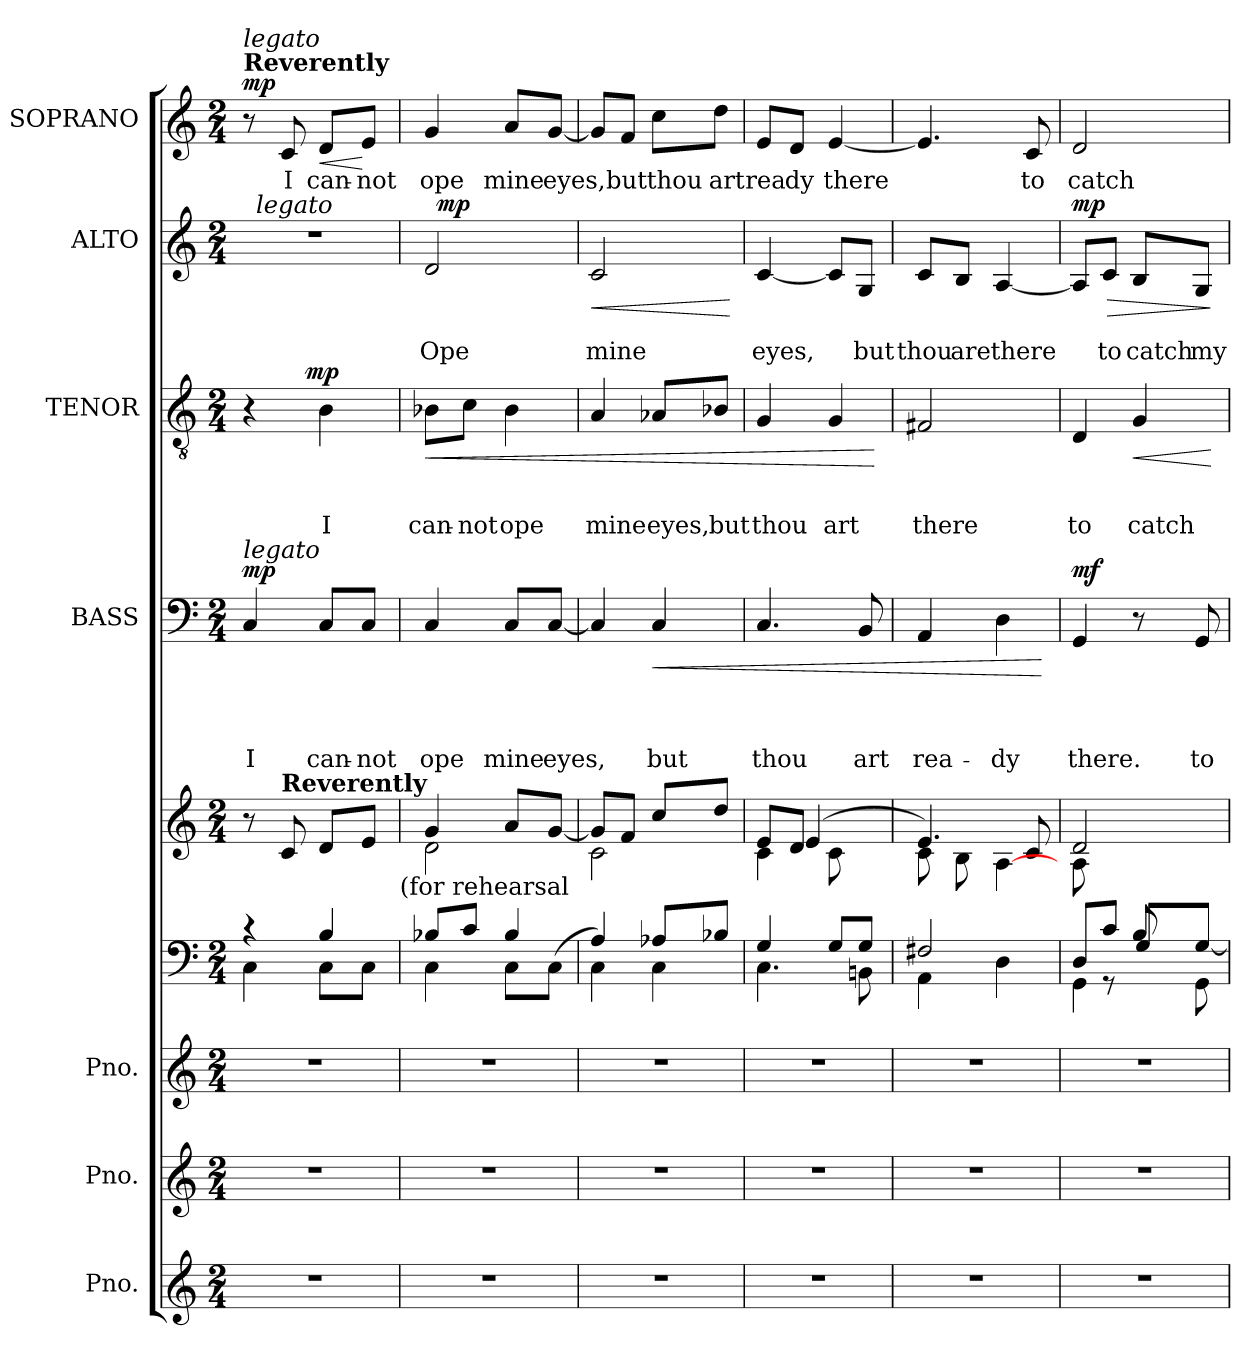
**kern	**kern	**kern	**kern	**kern	**kern	**text	**text	**text	**text	**dynam	**kern	**text	**text	**text	**dynam	**kern	**text	**text	**dynam	**kern	**text	**dynam
*part9	*part8	*part7	*part6	*part5	*part4	*part4	*part4	*part4	*part4	*part4	*part3	*part3	*part3	*part3	*part3	*part2	*part2	*part2	*part2	*part1	*part1	*part1
*staff9	*staff8	*staff7	*staff6	*staff5	*staff4	*staff4	*staff4	*staff4	*staff4	*staff4	*staff3	*staff3	*staff3	*staff3	*staff3	*staff2	*staff2	*staff2	*staff2	*staff1	*staff1	*staff1
*I"Pno.	*I"Pno.	*I"Pno.	*	*	*I"BASS	*	*	*	*	*	*I"TENOR	*	*	*	*	*I"ALTO	*	*	*	*I"SOPRANO	*	*
*	*	*	*	*	*I'B.	*	*	*	*	*	*I'T.	*	*	*	*	*I'A.	*	*	*	*I'S.	*	*
*clefG2	*clefG2	*clefG2	*clefF4	*clefG2	*clefF4	*	*	*	*	*	*clefGv2	*	*	*	*	*clefG2	*	*	*	*clefG2	*	*
*k[]	*k[]	*k[]	*k[]	*k[]	*k[]	*	*	*	*	*	*k[]	*	*	*	*	*k[]	*	*	*	*k[]	*	*
*C:	*C:	*C:	*C:	*C:	*C:	*	*	*	*	*	*C:	*	*	*	*	*C:	*	*	*	*C:	*	*
*M2/4	*M2/4	*M2/4	*M2/4	*M2/4	*M2/4	*	*	*	*	*	*M2/4	*	*	*	*	*M2/4	*	*	*	*M2/4	*	*
*MM50	*MM50	*MM50	*MM50	*MM50	*MM50	*	*	*	*	*	*MM50	*	*	*	*	*MM50	*	*	*	*MM50	*	*
=1	=1	=1	=1	=1	=1	=1	=1	=1	=1	=1	=1	=1	=1	=1	=1	=1	=1	=1	=1	=1	=1	=1
*	*	*	*^	*	*	*	*	*	*	*	*	*	*	*	*	*	*	*	*	*	*	*
!	!	!	!	!	!	!	!	!	!	!	!	!	!	!	!	!	!	!	!	!	!LO:TX:a:B:t=Reverently	!	!
!	!	!	!	!	!	!	!	!	!	!	!	!	!	!	!	!	!	!	!	!	!LO:TX:a:i:t=legato	!	!
!	!	!	!	!	!	!	!	!	!	!	!	!LO:TX:a:i:t=legato	!	!	!	!	!	!	!	!	!	!	!
!	!	!	!	!	!	!LO:TX:a:i:t=legato	!	!	!	!	!	!	!	!	!	!	!	!	!	!	!	!	!
!	!	!	!	!	!	!	!	!	!	!LO:LY:b	!LO:DY:a	!	!	!	!	!	!LO:N:vis=1	!	!	!	!	!	!LO:DY:a
*	*	*	*	*	*	*	*	*	*	*	*	*^	*	*	*	*	*^	*	*	*	*	*	*
2r	2r	2r	4C\	4rc	8r	4C/	.	.	.	I	mp	4r	8..ryy	.	.	.	.	2r	32ryy	.	.	.	8r	.	mp
!	!	!	!	!	!	!	!	!	!	!	!	!	!	!	!	!	!	!	!LO:TX:a:i:t=legato	!	!	!	!	!	!
.	.	.	.	.	.	.	.	.	.	.	.	.	.	.	.	.	.	.	4...ryy	.	.	.	.	.	.
!	!	!	!	!	!LO:TX:a:B:t=Reverently	!	!	!	!	!	!	!	!	!	!	!	!	!	!	!	!	!	!	!	!
!	!	!	!	!	!	!	!	!	!	!	!	!	!	!	!	!	!	!	!	!	!	!	!	!LO:LY:b	!
.	.	.	.	.	8c/	.	.	.	.	.	.	.	.	.	.	.	.	.	.	.	.	.	8c/	I	.
!	!	!	!	!	!	!	!	!	!	!	!	!	!	!	!	!	!LO:DY:a	!	!	!	!	!	!	!	!
.	.	.	.	.	.	.	.	.	.	.	.	.	4ryy	.	.	.	mp	.	.	.	.	.	.	.	.
!	!	!	!	!	!	!	!	!	!	!LO:LY:b	!	!	!	!	!	!LO:LY:b	!	!	!	!	!	!	!	!LO:LY:b	!LO:HP:b
.	.	.	8C\L	4B/	8d/L	8C/L	.	.	.	can-	.	4B\	.	.	.	I	.	.	.	.	.	.	8d/L	can-	<
!	!	!	!	!	!	!	!	!	!	!LO:LY:b:rj	!	!	!	!	!	!	!	!	!	!	!	!	!	!LO:LY:b:rj	!
.	.	.	8C\J	.	8e/J	8C/J	.	.	.	-not	.	.	.	.	.	.	.	.	.	.	.	.	8e/J	-not	[
.	.	.	.	.	.	.	.	.	.	.	.	.	32ryy	.	.	.	.	.	.	.	.	.	.	.	.
!	!	!	!	!	!LO:TX:b:t=(for rehearsal	!	!	!	!	!	!	!	!	!	!	!	!	!	!	!	!	!	!	!	!
*	*	*	*	*	*	*	*	*	*	*	*	*v	*v	*	*	*	*	*	*	*	*	*	*	*	*
=2	=2	=2	=2	=2	=2	=2	=2	=2	=2	=2	=2	=2	=2	=2	=2	=2	=2	=2	=2	=2	=2	=2	=2	=2
*	*	*	*	*	*MM50	*	*	*	*	*	*	*	*	*	*	*	*	*	*	*	*	*	*	*
*	*	*	*	*	*^	*	*	*	*	*	*	*^	*	*	*	*	*	*	*	*	*	*	*	*
!	!	!	!	!	!	!	!	!	!	!	!LO:LY:b	!	!	!	!	!	!LO:LY:b	!LO:HP:b	!	!	!	!LO:LY:b	!	!	!LO:LY:b	!
*	*	*	*	*	*	*	*	*	*	*	*	*	*v	*v	*	*	*	*	*	*	*	*	*	*	*	*
2r	2r	2r	4C\	8B-X/L	2d\	4g/	4C/	.	.	.	ope	.	8B-X\L	.	.	can-	<	2d/	32ryy	.	Ope	.	4g/	ope	.
!	!	!	!	!	!	!	!	!	!	!	!	!	!	!	!	!	!	!	!	!	!	!LO:DY:a	!	!	!
.	.	.	.	.	.	.	.	.	.	.	.	.	.	.	.	.	.	.	4...ryy	.	.	mp	.	.	.
!	!	!	!	!	!	!	!	!	!	!	!	!	!	!	!	!LO:LY:b:rj	!	!	!	!	!	!	!	!	!
.	.	.	.	8c/J	.	.	.	.	.	.	.	.	8c\J	.	.	-not	.	.	.	.	.	.	.	.	.
!	!	!	!	!	!	!	!	!	!	!	!LO:LY:b	!	!	!	!	!LO:LY:b	!	!	!	!	!	!	!	!LO:LY:b	!
.	.	.	8C\L	4B-/	.	8a/L	8C/L	.	.	.	mine	.	4B-\	.	.	ope	.	.	.	.	.	.	8a/L	mine	.
!	!	!	!	!	!	!	!	!	!	!	!LO:LY:b	!	!	!	!	!	!	!	!	!	!	!	!	!LO:LY:b	!
.	.	.	(<8C\J	.	.	[>8g/J	[<8C/J	.	.	.	eyes,	.	.	.	.	.	.	.	.	.	.	.	[<8g/J	eyes,	.
=3	=3	=3	=3	=3	=3	=3	=3	=3	=3	=3	=3	=3	=3	=3	=3	=3	=3	=3	=3	=3	=3	=3	=3	=3	=3
!	!	!	!	!	!	!	!	!	!	!	!	!	!	!	!	!LO:LY:b	!	!	!	!	!LO:LY:b	!LO:HP:b	!	!	!
*	*	*	*	*	*	*	*	*	*	*	*	*	*	*	*	*	*	*v	*v	*	*	*	*	*	*
2r	2r	2r	4C\)	4A/	2c\	8g/L]	4C/]	.	.	.	.	.	4A/	.	.	mine	.	2c/	.	mine	<	8g/L]	.	.
!	!	!	!	!	!	!	!	!	!	!	!	!	!	!	!	!	!	!	!	!	!	!	!LO:LY:b	!
.	.	.	.	.	.	8f/J	.	.	.	.	.	.	.	.	.	.	.	.	.	.	.	8f/J	but	.
!	!	!	!	!	!	!	!	!	!	!	!LO:LY:b	!LO:HP:b	!	!	!	!LO:LY:b	!	!	!	!	!	!	!LO:LY:b	!
.	.	.	4C\	8A-X/L	.	8cc/L	4C/	.	.	.	but	<	8A-X/L	.	.	eyes,	.	.	.	.	.	8cc\L	thou	.
!	!	!	!	!	!	!	!	!	!	!	!	!	!	!	!	!LO:LY:b	!	!	!	!	!	!	!LO:LY:b	!
.	.	.	.	8B-X/J	.	8dd/J	.	.	.	.	.	.	8B-X/J	.	.	but	.	.	.	.	.	8dd\J	art	.
*	*	*	*v	*v	*	*	*	*	*	*	*	*	*	*	*	*	*	*	*	*	*	*	*	*
*	*	*	*	*v	*v	*	*	*	*	*	*	*	*	*	*	*	*	*	*	*	*	*	*
.	.	.	.	.	.	.	.	.	.	.	.	.	.	.	.	.	.	.	[	.	.	.
=4	=4	=4	=4	=4	=4	=4	=4	=4	=4	=4	=4	=4	=4	=4	=4	=4	=4	=4	=4	=4	=4	=4
*	*	*	*^	*^	*	*	*	*	*	*	*	*	*	*	*	*	*	*	*	*	*	*
*	*	*	*	*^	*	*^	*	*	*	*	*	*	*	*	*	*	*	*	*	*	*	*	*	*
!	!	!	!	!	!	!	!	!	!	!	!	!	!LO:LY:b	!	!	!	!	!LO:LY:b	!	!	!	!LO:LY:b	!	!	!LO:LY:b	!
2r	2r	2r	4ryy	4.C\	4G/	4c\	8e/L	8ryy	4.C/	.	.	.	thou	.	4G/	.	.	thou	.	[<4c/	.	eyes,	.	8e/L	rea	.
!	!	!	!	!	!	!	!	!	!	!	!	!	!	!	!	!	!	!	!	!	!	!	!	!	!LO:LY:b	!
.	.	.	.	.	.	.	8d/J	(4e/	.	.	.	.	.	.	.	.	.	.	.	.	.	.	.	8d/J	dy	.
!	!	!	!	!	!	!	!	!	!	!	!	!	!	!	!	!	!	!LO:LY:b	!	!	!	!	!	!	!LO:LY:b	!
.	.	.	8G/L	.	8ryy	8ryy	8c\	.	.	.	.	.	.	.	4G/	.	.	art	.	8c/L]	.	.	.	[<4e/	there	.
!	!	!	!	!	!	!	!	!	!	!	!	!	!LO:LY:b	!	!	!	!	!	!	!	!	!LO:LY:b	!	!	!	!
.	.	.	8G\J	8ryy	8BBn\	8ryy	8ryy	8ryy	8BB/	.	.	.	art	.	.	.	.	.	.	8G/J	.	but	.	.	.	.
*	*	*	*v	*v	*v	*	*	*	*	*	*	*	*	*	*	*	*	*	*	*	*	*	*	*	*	*
*	*	*	*	*v	*v	*v	*	*	*	*	*	*	*	*	*	*	*	*	*	*	*	*	*	*
.	.	.	.	.	.	.	.	.	.	.	.	.	.	.	[	.	.	.	.	.	.	.
=5	=5	=5	=5	=5	=5	=5	=5	=5	=5	=5	=5	=5	=5	=5	=5	=5	=5	=5	=5	=5	=5	=5
*	*	*	*^	*^	*	*	*	*	*	*	*	*	*	*	*	*	*	*	*	*	*	*
!	!	!	!	!	!	!	!	!	!	!	!LO:LY:b	!	!	!	!	!LO:LY:b	!	!	!	!LO:LY:b	!	!	!	!
2r	2r	2r	2F#X/	4AA\	8c\	4.e/)	4AA/	.	.	.	rea-	.	2F#X/	.	.	there	.	8c/L	.	thou	.	4.e/]	.	.
!	!	!	!	!	!	!	!	!	!	!	!	!	!	!	!	!	!	!	!	!LO:LY:b	!	!	!	!
.	.	.	.	.	8B\	.	.	.	.	.	.	.	.	.	.	.	.	8B/J	.	are	.	.	.	.
!	!	!	!	!	!	!	!	!	!	!	!LO:LY:b	!	!	!	!	!	!	!	!	!LO:LY:b	!	!	!	!
.	.	.	.	4D\	[<4A\	.	4D\	.	.	.	-dy	.	.	.	.	.	.	[<4A/	.	there	.	.	.	.
!	!	!	!	!	!	!	!	!	!	!	!	!	!	!	!	!	!	!	!	!	!	!	!LO:LY:b	!
.	.	.	.	.	.	8c/	.	.	.	.	.	.	.	.	.	.	.	.	.	.	.	8c/	to	.
*	*	*	*v	*v	*	*	*	*	*	*	*	*	*	*	*	*	*	*	*	*	*	*	*	*
*	*	*	*	*v	*v	*	*	*	*	*	*	*	*	*	*	*	*	*	*	*	*	*	*
.	.	.	.	.	.	.	.	.	.	[	.	.	.	.	.	.	.	.	.	.	.	.
=6	=6	=6	=6	=6	=6	=6	=6	=6	=6	=6	=6	=6	=6	=6	=6	=6	=6	=6	=6	=6	=6	=6
*	*	*	*^	*^	*	*	*	*	*	*	*	*	*	*	*	*	*	*	*	*	*	*
*	*	*	*	*^	*	*	*	*	*	*	*	*	*	*	*	*	*	*	*	*	*	*	*	*
*	*	*	*	*	*^	*	*	*	*	*	*	*	*	*	*	*	*	*	*	*	*	*	*	*	*
!	!	!	!	!	!	!	!	!	!	!	!	!	!LO:LY:b	!LO:DY:a	!	!	!	!LO:LY:b	!	!	!	!	!LO:HP:b	!	!LO:LY:b	!
!	!	!	!	!	!	!	!	!	!	!	!	!	!	!	!	!	!	!	!	!	!	!	!LO:DY:n=1:b	!	!	!
2r	2r	2r	8D/L	4ryy	4GG\	8ryy	2d/	8A\	4GG/	.	.	.	there.	mf	4D/	.	.	to	.	8A/L]	.	.	> mp	2d/	catch	.
!	!	!	!	!	!	!	!	!	!	!	!	!	!	!	!	!	!	!	!	!	!	!LO:LY:b	!	!	!	!
.	.	.	8c\J	.	.	8rGG	.	4.ryy	.	.	.	.	.	.	.	.	.	.	.	8c/J	.	to	.	.	.	.
!	!	!	!	!	!	!	!	!	!	!	!	!	!	!	!	!	!	!LO:LY:b	!LO:HP:b	!	!	!LO:LY:b	!	!	!	!
.	.	.	8B/	8G/L	4ryy	8ryy	.	.	8r	.	.	.	.	.	4G/	.	.	catch	<	8B/L	.	catch	.	.	.	.
!	!	!	!	!	!	!	!	!	!	!	!	!	!LO:LY:b	!	!	!	!	!	!	!	!	!LO:LY:b	!	!	!	!
.	.	.	8ryy	[<8G\J	.	8GG\	.	.	8GG/	.	.	.	to	.	.	.	.	.	.	8G/J	.	my	.	.	.	.
*	*	*	*v	*v	*v	*v	*	*	*	*	*	*	*	*	*	*	*	*	*	*	*	*	*	*	*	*
*	*	*	*	*v	*v	*	*	*	*	*	*	*	*	*	*	*	*	*	*	*	*	*	*
.	.	.	.	.	.	.	.	.	.	.	.	.	.	.	[	.	.	.	]	.	.	.
=	=	=	=	=	=	=	=	=	=	=	=	=	=	=	=	=	=	=	=	=	=	=
*-	*-	*-	*-	*-	*-	*-	*-	*-	*-	*-	*-	*-	*-	*-	*-	*-	*-	*-	*-	*-	*-	*-
